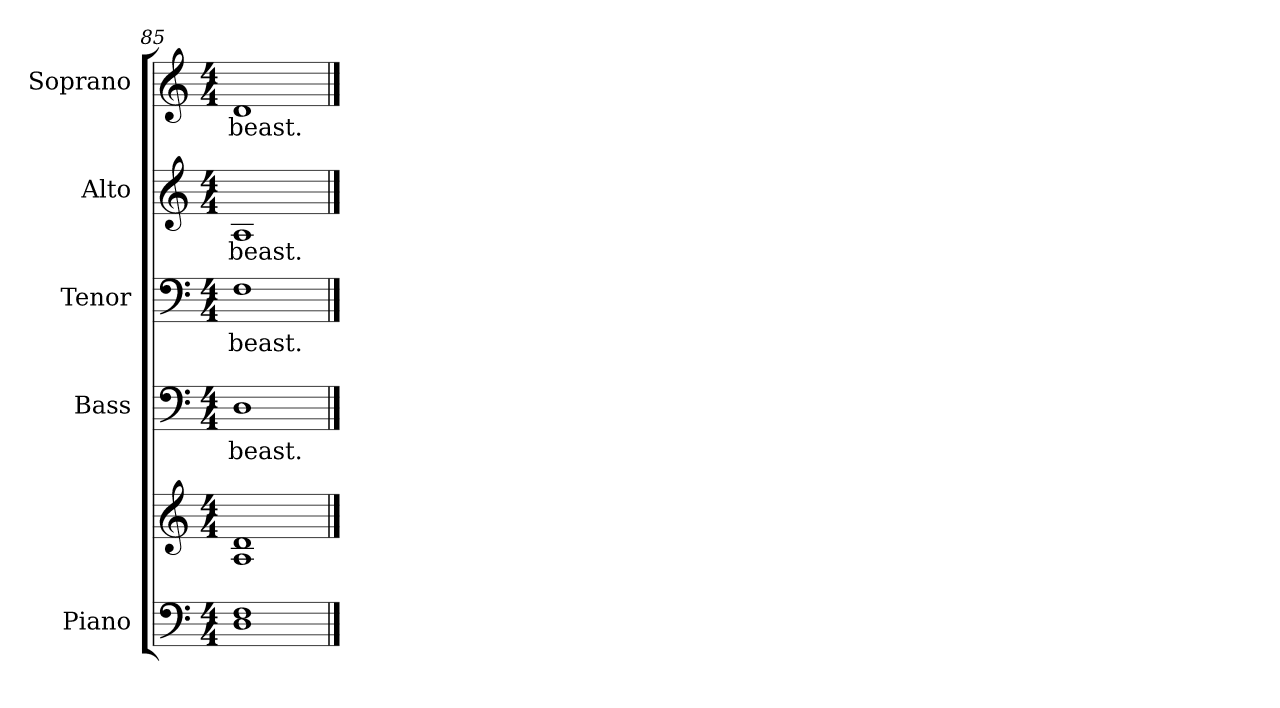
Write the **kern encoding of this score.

**kern	**kern	**kern	**text	**kern	**text	**kern	**text	**kern	**text
*part5	*part5	*part4	*part4	*part3	*part3	*part2	*part2	*part1	*part1
*staff6	*staff5	*staff4	*staff4	*staff3	*staff3	*staff2	*staff2	*staff1	*staff1
*I"Piano	*	*I"Bass	*	*I"Tenor	*	*I"Alto	*	*I"Soprano	*
*I'Pno.	*	*I'B.	*	*I'T.	*	*I'A.	*	*I'S.	*
!!LO:PB:g=z
*clefF4	*clefG2	*clefF4	*	*clefF4	*	*clefG2	*	*clefG2	*
*k[]	*k[]	*k[]	*	*k[]	*	*k[]	*	*k[]	*
*C:	*C:	*C:	*	*C:	*	*C:	*	*C:	*
*M4/4	*M4/4	*M4/4	*	*M4/4	*	*M4/4	*	*M4/4	*
=85	=85	=85	=85	=85	=85	=85	=85	=85	=85
!	!	!	!LO:LY:b:color=#000000	!	!	!	!	!	!
!	!	!	!	!	!LO:LY:b:color=#000000	!	!	!	!
!	!	!	!	!	!	!	!LO:LY:b:color=#000000	!	!
!	!	!	!	!	!	!	!	!	!LO:LY:b:color=#000000
1Di 1Fi	1Ai 1di	1Di	beast.	1Fi	beast.	1Ai	beast.	1di	beast.
==	==	==	==	==	==	==	==	==	==
*-	*-	*-	*-	*-	*-	*-	*-	*-	*-
